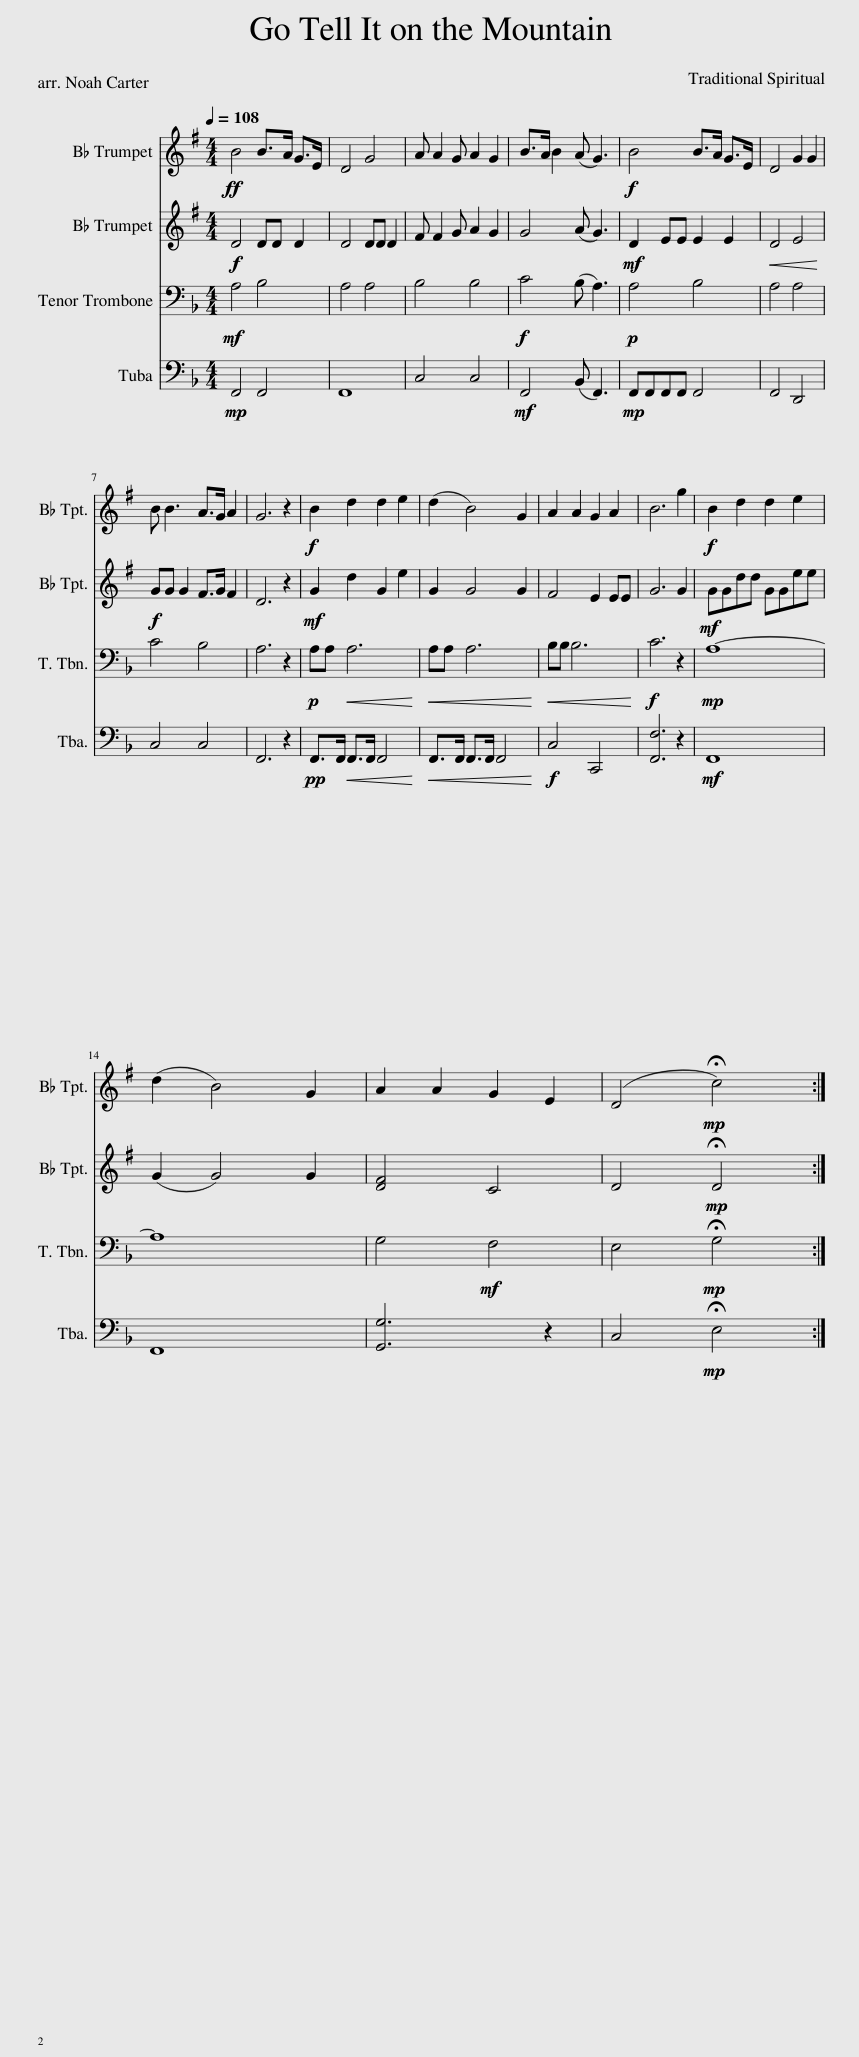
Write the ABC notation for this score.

X:1
%%score 1 2 3 4
L:1/8
Q:1/4=108
M:4/4
I:linebreak $
K:F
V:1 treble transpose=-2
V:2 treble transpose=-2
V:3 bass
V:4 bass
V:1
[K:G]!ff! B4 B>A G>E | D4 G4 | A A2 G A2 G2 | B>A B2 (A G3) |!f! B4 B>A G>E | %5
 D4 G2 G2 |$ B B3 A>G A2 | G6 z2 |!f! B2 d2 d2 e2 | (d2 B4) G2 | %10
 A2 A2 G2 A2 | B6 g2 |!f! B2 d2 d2 e2 |$ (d2 B4) G2 | A2 A2 G2 E2 | %15
 (D4!mp! !fermata!c4) :| %16
V:2
[K:G]!f! D4 DD D2 | D4 DD D2 | F F2 G A2 G2 | G4 (A G3) |!mf! D2 EE E2 E2 | %5
!<(! D4 E4!<)! |$!f! GG G2 F>G F2 | D6 z2 |!mf! G2 d2 G2 e2 | G2 G4 G2 | %10
 F4 E2 EE | G6 G2 |!mf! GGdd GGee |$ (G2 G4) G2 | [DF]4 C4 | %15
 D4!mp! !fermata!D4 :| %16
V:3
!mf! A,4 B,4 | A,4 A,4 | B,4 B,4 |!f! C4 (B, A,3) |!p! A,4 B,4 | %5
 A,4 A,4 |$ C4 B,4 | A,6 z2 |!p! A,A,!<(! A,6!<)! |!<(! A,A, A,6!<)! | %10
!<(! B,B, B,6!<)! |!f! C6 z2 |!mp! A,8- |$ A,8 | G,4!mf! F,4 | %15
 E,4!mp! !fermata!G,4 :| %16
V:4
!mp! F,,4 F,,4 | F,,8 | C,4 C,4 |!mf! F,,4 (B,, F,,3) |!mp! F,,F,,F,,F,, F,,4 | %5
 F,,4 D,,4 |$ C,4 C,4 | F,,6 z2 |!pp! F,,>F,,!<(! F,,>F,, F,,4!<)! |!<(! F,,>F,, F,,>F,, F,,4!<)! | %10
!f! C,4 C,,4 | [F,,F,]6 z2 |!mf! F,,8 |$ F,,8 | [G,,G,]6 z2 | %15
 C,4!mp! !fermata!E,4 :| %16
